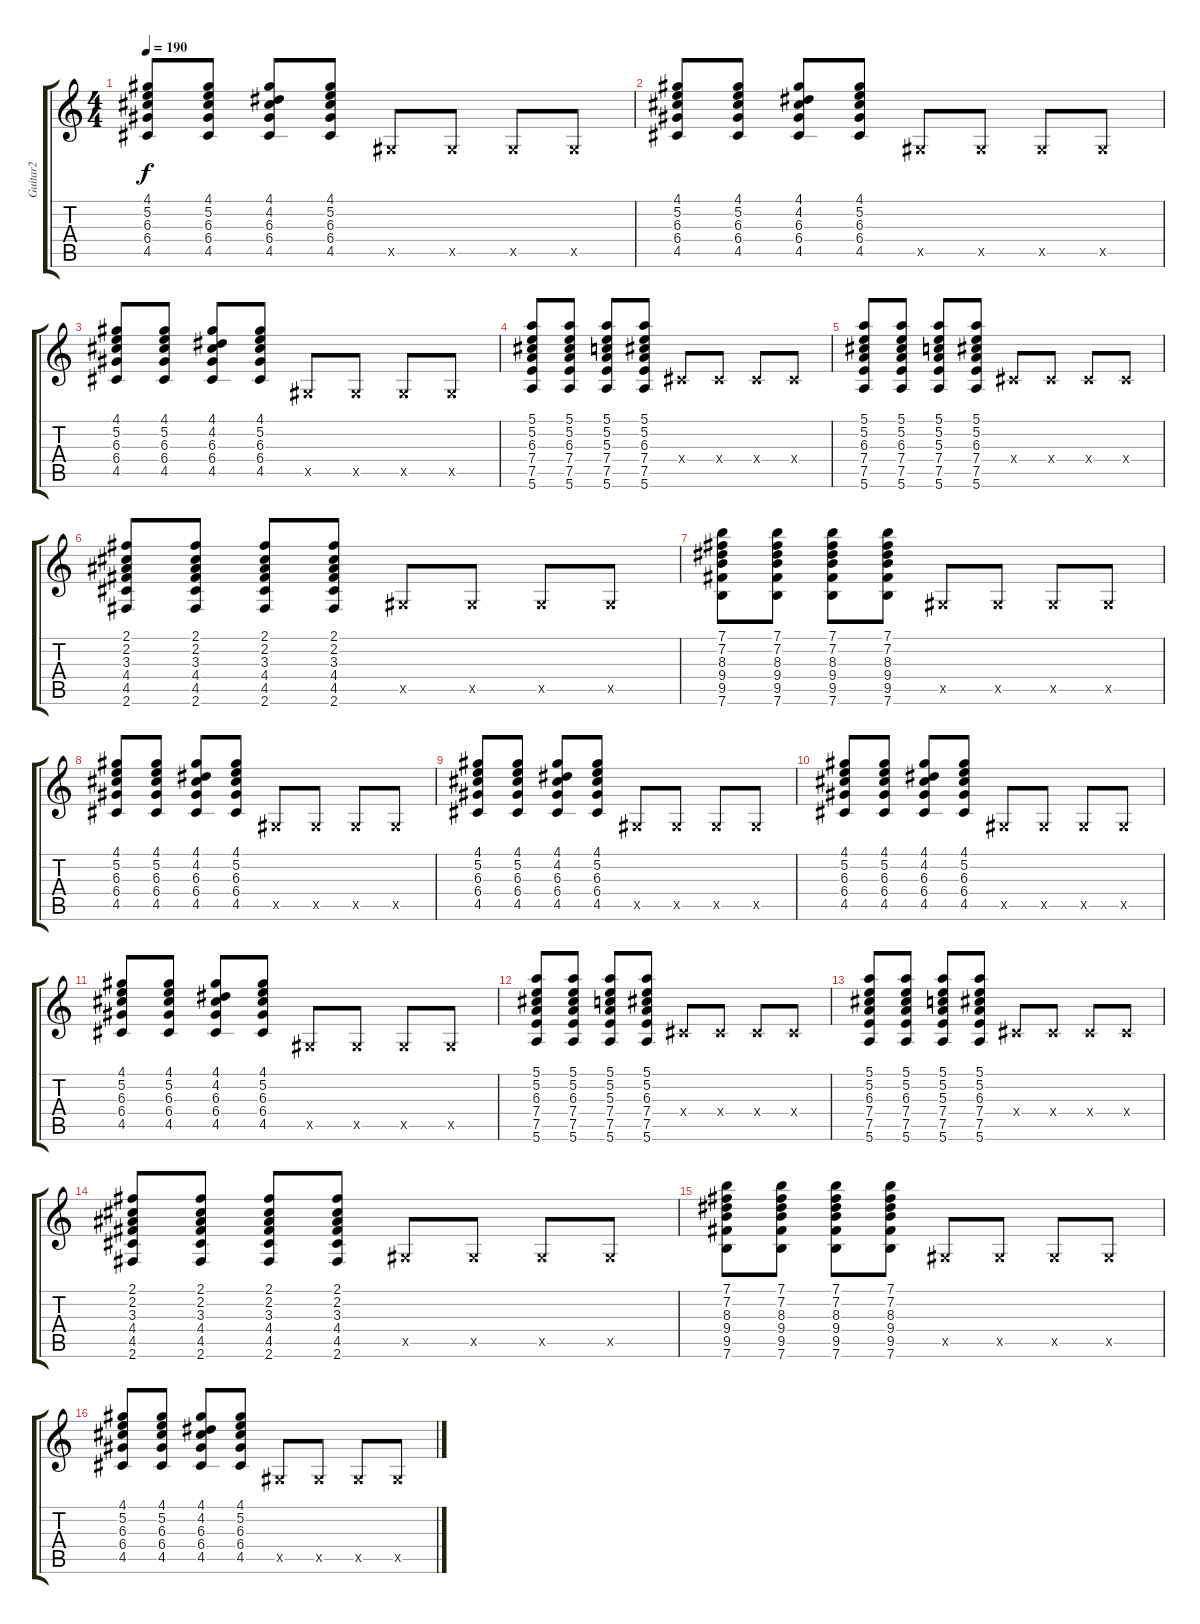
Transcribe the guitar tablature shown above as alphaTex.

\track ("Guitar2" "Guitar2") {instrument electricguitarclean}
\staff {score tabs}
\tuning (E4 B3 G3 D3 A2 E2) {hide}
\ts (4 4)
\tempo 190
\clef g2
\ks c
(4.1 5.2 6.3 6.4 4.5).8{dy f} (4.1 5.2 6.3 6.4 4.5).8 (4.1 4.2 6.3 6.4 4.5).8 (4.1 5.2 6.3 6.4 4.5).8 -1.5{x}.8 -1.5{x}.8 -1.5{x}.8 -1.5{x}.8 |
(4.1 5.2 6.3 6.4 4.5).8 (4.1 5.2 6.3 6.4 4.5).8 (4.1 4.2 6.3 6.4 4.5).8 (4.1 5.2 6.3 6.4 4.5).8 -1.5{x}.8 -1.5{x}.8 -1.5{x}.8 -1.5{x}.8 |
(4.1 5.2 6.3 6.4 4.5).8 (4.1 5.2 6.3 6.4 4.5).8 (4.1 4.2 6.3 6.4 4.5).8 (4.1 5.2 6.3 6.4 4.5).8 -1.5{x}.8 -1.5{x}.8 -1.5{x}.8 -1.5{x}.8 |
(5.1 5.2 6.3 7.4 7.5 5.6).8 (5.1 5.2 6.3 7.4 7.5 5.6).8 (5.1 5.2 5.3 7.4 7.5 5.6).8 (5.1 5.2 6.3 7.4 7.5 5.6).8 -1.4{x}.8 -1.4{x}.8 -1.4{x}.8 -1.4{x}.8 |
(5.1 5.2 6.3 7.4 7.5 5.6).8 (5.1 5.2 6.3 7.4 7.5 5.6).8 (5.1 5.2 5.3 7.4 7.5 5.6).8 (5.1 5.2 6.3 7.4 7.5 5.6).8 -1.4{x}.8 -1.4{x}.8 -1.4{x}.8 -1.4{x}.8 |
(2.1 2.2 3.3 4.4 4.5 2.6).8 (2.1 2.2 3.3 4.4 4.5 2.6).8 (2.1 2.2 3.3 4.4 4.5 2.6).8 (2.1 2.2 3.3 4.4 4.5 2.6).8 -1.5{x}.8 -1.5{x}.8 -1.5{x}.8 -1.5{x}.8 |
(7.1 7.2 8.3 9.4 9.5 7.6).8 (7.1 7.2 8.3 9.4 9.5 7.6).8 (7.1 7.2 8.3 9.4 9.5 7.6).8 (7.1 7.2 8.3 9.4 9.5 7.6).8 -1.5{x}.8 -1.5{x}.8 -1.5{x}.8 -1.5{x}.8 |
(4.1 5.2 6.3 6.4 4.5).8 (4.1 5.2 6.3 6.4 4.5).8 (4.1 4.2 6.3 6.4 4.5).8 (4.1 5.2 6.3 6.4 4.5).8 -1.5{x}.8 -1.5{x}.8 -1.5{x}.8 -1.5{x}.8 |
(4.1 5.2 6.3 6.4 4.5).8 (4.1 5.2 6.3 6.4 4.5).8 (4.1 4.2 6.3 6.4 4.5).8 (4.1 5.2 6.3 6.4 4.5).8 -1.5{x}.8 -1.5{x}.8 -1.5{x}.8 -1.5{x}.8 |
(4.1 5.2 6.3 6.4 4.5).8 (4.1 5.2 6.3 6.4 4.5).8 (4.1 4.2 6.3 6.4 4.5).8 (4.1 5.2 6.3 6.4 4.5).8 -1.5{x}.8 -1.5{x}.8 -1.5{x}.8 -1.5{x}.8 |
(4.1 5.2 6.3 6.4 4.5).8 (4.1 5.2 6.3 6.4 4.5).8 (4.1 4.2 6.3 6.4 4.5).8 (4.1 5.2 6.3 6.4 4.5).8 -1.5{x}.8 -1.5{x}.8 -1.5{x}.8 -1.5{x}.8 |
(5.1 5.2 6.3 7.4 7.5 5.6).8 (5.1 5.2 6.3 7.4 7.5 5.6).8 (5.1 5.2 5.3 7.4 7.5 5.6).8 (5.1 5.2 6.3 7.4 7.5 5.6).8 -1.4{x}.8 -1.4{x}.8 -1.4{x}.8 -1.4{x}.8 |
(5.1 5.2 6.3 7.4 7.5 5.6).8 (5.1 5.2 6.3 7.4 7.5 5.6).8 (5.1 5.2 5.3 7.4 7.5 5.6).8 (5.1 5.2 6.3 7.4 7.5 5.6).8 -1.4{x}.8 -1.4{x}.8 -1.4{x}.8 -1.4{x}.8 |
(2.1 2.2 3.3 4.4 4.5 2.6).8 (2.1 2.2 3.3 4.4 4.5 2.6).8 (2.1 2.2 3.3 4.4 4.5 2.6).8 (2.1 2.2 3.3 4.4 4.5 2.6).8 -1.5{x}.8 -1.5{x}.8 -1.5{x}.8 -1.5{x}.8 |
(7.1 7.2 8.3 9.4 9.5 7.6).8 (7.1 7.2 8.3 9.4 9.5 7.6).8 (7.1 7.2 8.3 9.4 9.5 7.6).8 (7.1 7.2 8.3 9.4 9.5 7.6).8 -1.5{x}.8 -1.5{x}.8 -1.5{x}.8 -1.5{x}.8 |
(4.1 5.2 6.3 6.4 4.5).8 (4.1 5.2 6.3 6.4 4.5).8 (4.1 4.2 6.3 6.4 4.5).8 (4.1 5.2 6.3 6.4 4.5).8 -1.5{x}.8 -1.5{x}.8 -1.5{x}.8 -1.5{x}.8
